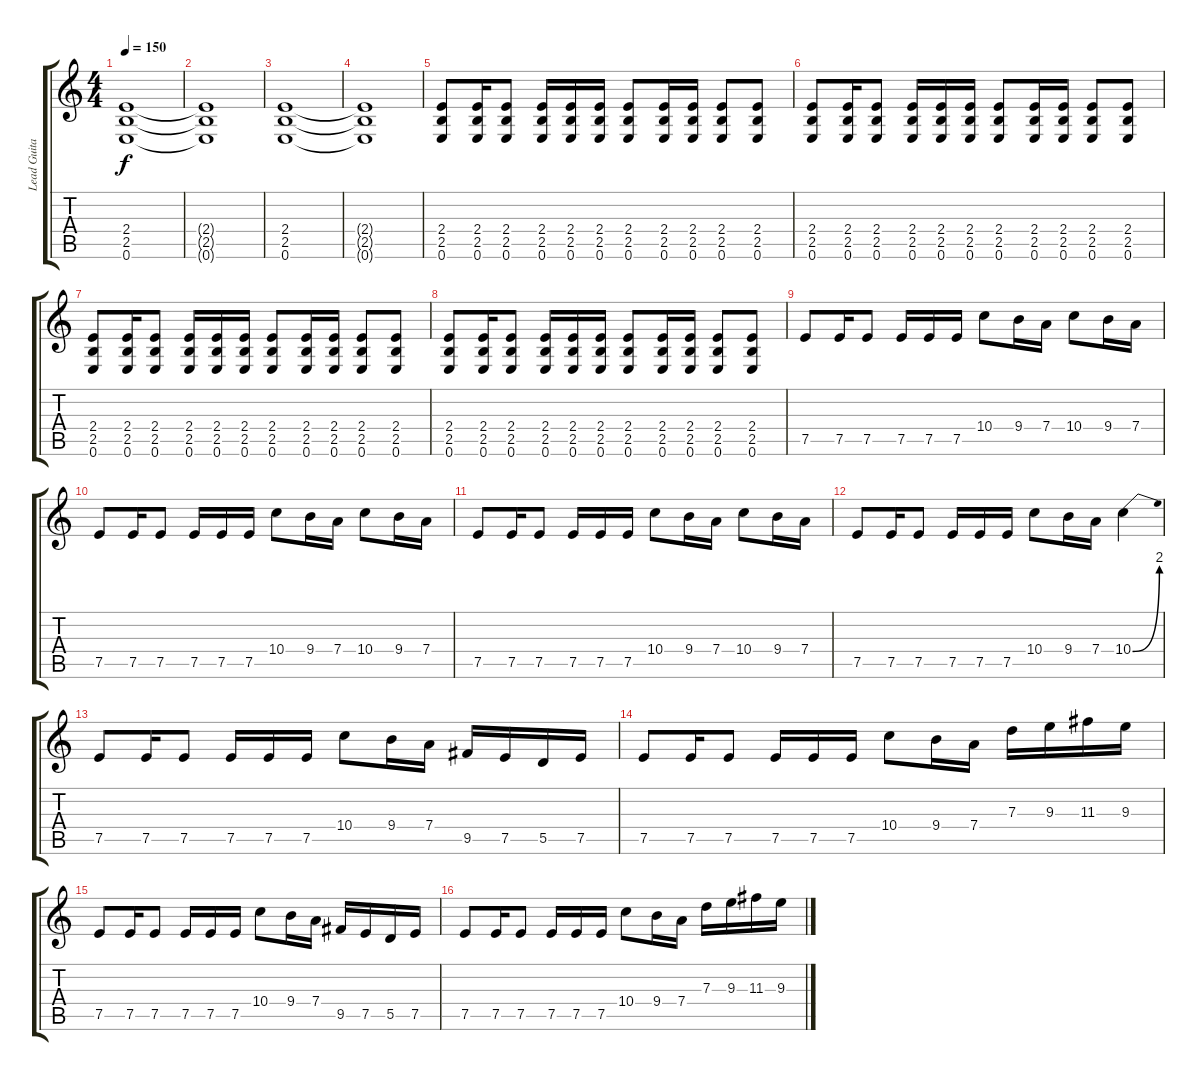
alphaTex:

\track ("Lead Guitar" "Lead Guita") {instrument distortionguitar}
\staff {score tabs}
\tuning (E4 B3 G3 D3 A2 E2) {hide}
\ts (4 4)
\tempo 150
\clef g2
\ks c
(2.4 2.5 0.6).1{dy f} |
(2.4{t} 2.5{t} 0.6{t}).1 |
(2.4 2.5 0.6).1 |
(2.4{t} 2.5{t} 0.6{t}).1 |
(2.4 2.5 0.6).8 (2.4 2.5 0.6).16 (2.4 2.5 0.6).8 (2.4 2.5 0.6).16 (2.4 2.5 0.6).16 (2.4 2.5 0.6).16 (2.4 2.5 0.6).8 (2.4 2.5 0.6).16 (2.4 2.5 0.6).16 (2.4 2.5 0.6).8 (2.4 2.5 0.6).8 |
(2.4 2.5 0.6).8 (2.4 2.5 0.6).16 (2.4 2.5 0.6).8 (2.4 2.5 0.6).16 (2.4 2.5 0.6).16 (2.4 2.5 0.6).16 (2.4 2.5 0.6).8 (2.4 2.5 0.6).16 (2.4 2.5 0.6).16 (2.4 2.5 0.6).8 (2.4 2.5 0.6).8 |
(2.4 2.5 0.6).8 (2.4 2.5 0.6).16 (2.4 2.5 0.6).8 (2.4 2.5 0.6).16 (2.4 2.5 0.6).16 (2.4 2.5 0.6).16 (2.4 2.5 0.6).8 (2.4 2.5 0.6).16 (2.4 2.5 0.6).16 (2.4 2.5 0.6).8 (2.4 2.5 0.6).8 |
(2.4 2.5 0.6).8 (2.4 2.5 0.6).16 (2.4 2.5 0.6).8 (2.4 2.5 0.6).16 (2.4 2.5 0.6).16 (2.4 2.5 0.6).16 (2.4 2.5 0.6).8 (2.4 2.5 0.6).16 (2.4 2.5 0.6).16 (2.4 2.5 0.6).8 (2.4 2.5 0.6).8 |
7.5.8 7.5.16 7.5.8 7.5.16 7.5.16 7.5.16 10.4.8 9.4.16 7.4.16 10.4.8 9.4.16 7.4.16 |
7.5.8 7.5.16 7.5.8 7.5.16 7.5.16 7.5.16 10.4.8 9.4.16 7.4.16 10.4.8 9.4.16 7.4.16 |
7.5.8 7.5.16 7.5.8 7.5.16 7.5.16 7.5.16 10.4.8 9.4.16 7.4.16 10.4.8 9.4.16 7.4.16 |
7.5.8 7.5.16 7.5.8 7.5.16 7.5.16 7.5.16 10.4.8 9.4.16 7.4.16 10.4{be (bend 0 0 60 8)}.4 |
7.5.8 7.5.16 7.5.8 7.5.16 7.5.16 7.5.16 10.4.8 9.4.16 7.4.16 9.5.16 7.5.16 5.5.16 7.5.16 |
7.5.8 7.5.16 7.5.8 7.5.16 7.5.16 7.5.16 10.4.8 9.4.16 7.4.16 7.3.16 9.3.16 11.3.16 9.3.16 |
7.5.8 7.5.16 7.5.8 7.5.16 7.5.16 7.5.16 10.4.8 9.4.16 7.4.16 9.5.16 7.5.16 5.5.16 7.5.16 |
7.5.8 7.5.16 7.5.8 7.5.16 7.5.16 7.5.16 10.4.8 9.4.16 7.4.16 7.3.16 9.3.16 11.3.16 9.3.16
